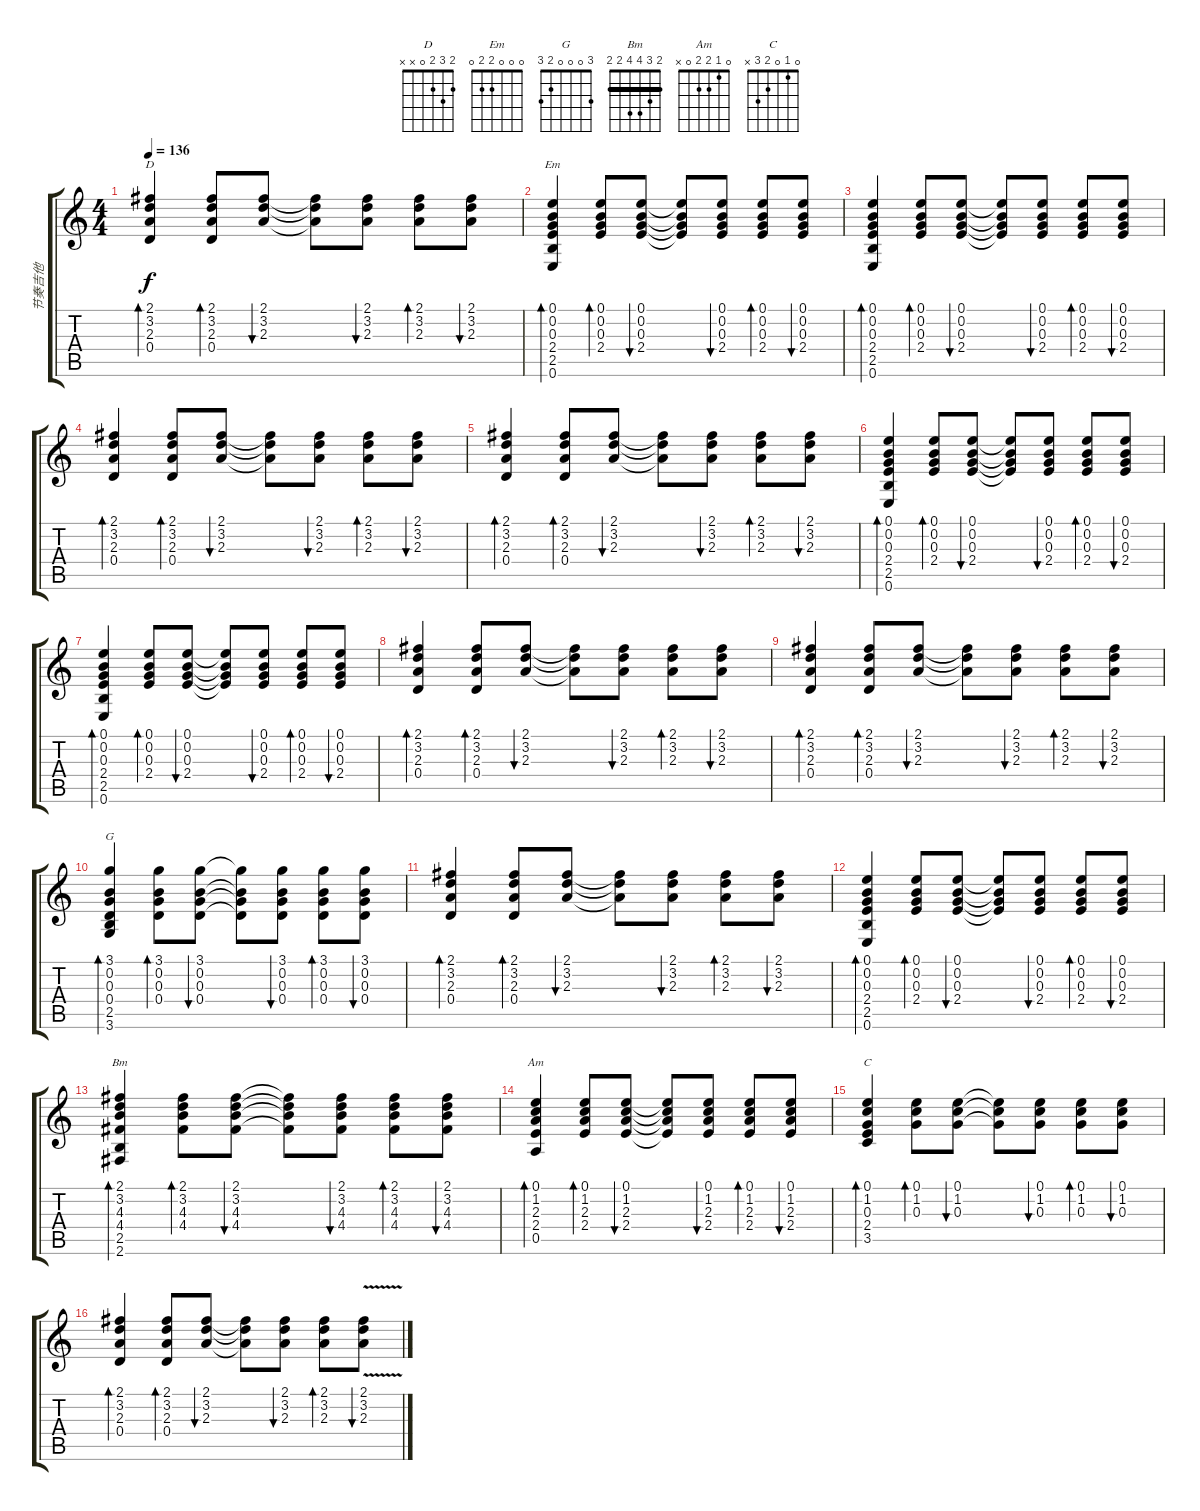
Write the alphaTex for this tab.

\track ("节奏吉他" "节奏吉他") {instrument electricguitarclean}
\staff {score tabs}
\tuning (E4 B3 G3 D3 A2 E2) {hide}
\chord ("D" 2 3 2 0 x x)
\chord ("Em" 0 0 0 2 2 0)
\chord ("G" 3 0 0 0 2 3)
\chord ("Bm" 2 3 4 4 2 2) {barre 2}
\chord ("Am" 0 1 2 2 0 x)
\chord ("C" 0 1 0 2 3 x)
\ts (4 4)
\tempo 136
\clef g2
\ks c
(2.1 3.2 2.3 0.4).4{bd 60 ch "D" dy f} (2.1 3.2 2.3 0.4).8{bd 60} (2.1 3.2 2.3).8{bu 60} (2.1{t} 3.2{t} 2.3{t}).8 (2.1 3.2 2.3).8{bu 60} (2.1 3.2 2.3).8{bd 60} (2.1 3.2 2.3).8{bu 60} |
(0.1 0.2 0.3 2.4 2.5 0.6).4{bd 60 ch "Em"} (0.1 0.2 0.3 2.4).8{bd 60} (0.1 0.2 0.3 2.4).8{bu 60} (0.1{t} 0.2{t} 0.3{t} 2.4{t}).8 (0.1 0.2 0.3 2.4).8{bu 60} (0.1 0.2 0.3 2.4).8{bd 60} (0.1 0.2 0.3 2.4).8{bu 60} |
(0.1 0.2 0.3 2.4 2.5 0.6).4{bd 60} (0.1 0.2 0.3 2.4).8{bd 60} (0.1 0.2 0.3 2.4).8{bu 60} (0.1{t} 0.2{t} 0.3{t} 2.4{t}).8 (0.1 0.2 0.3 2.4).8{bu 60} (0.1 0.2 0.3 2.4).8{bd 60} (0.1 0.2 0.3 2.4).8{bu 60} |
(2.1 3.2 2.3 0.4).4{bd 60} (2.1 3.2 2.3 0.4).8{bd 60} (2.1 3.2 2.3).8{bu 60} (2.1{t} 3.2{t} 2.3{t}).8 (2.1 3.2 2.3).8{bu 60} (2.1 3.2 2.3).8{bd 60} (2.1 3.2 2.3).8{bu 60} |
(2.1 3.2 2.3 0.4).4{bd 60} (2.1 3.2 2.3 0.4).8{bd 60} (2.1 3.2 2.3).8{bu 60} (2.1{t} 3.2{t} 2.3{t}).8 (2.1 3.2 2.3).8{bu 60} (2.1 3.2 2.3).8{bd 60} (2.1 3.2 2.3).8{bu 60} |
(0.1 0.2 0.3 2.4 2.5 0.6).4{bd 60} (0.1 0.2 0.3 2.4).8{bd 60} (0.1 0.2 0.3 2.4).8{bu 60} (0.1{t} 0.2{t} 0.3{t} 2.4{t}).8 (0.1 0.2 0.3 2.4).8{bu 60} (0.1 0.2 0.3 2.4).8{bd 60} (0.1 0.2 0.3 2.4).8{bu 60} |
(0.1 0.2 0.3 2.4 2.5 0.6).4{bd 60} (0.1 0.2 0.3 2.4).8{bd 60} (0.1 0.2 0.3 2.4).8{bu 60} (0.1{t} 0.2{t} 0.3{t} 2.4{t}).8 (0.1 0.2 0.3 2.4).8{bu 60} (0.1 0.2 0.3 2.4).8{bd 60} (0.1 0.2 0.3 2.4).8{bu 60} |
(2.1 3.2 2.3 0.4).4{bd 60} (2.1 3.2 2.3 0.4).8{bd 60} (2.1 3.2 2.3).8{bu 60} (2.1{t} 3.2{t} 2.3{t}).8 (2.1 3.2 2.3).8{bu 60} (2.1 3.2 2.3).8{bd 60} (2.1 3.2 2.3).8{bu 60} |
(2.1 3.2 2.3 0.4).4{bd 60} (2.1 3.2 2.3 0.4).8{bd 60} (2.1 3.2 2.3).8{bu 60} (2.1{t} 3.2{t} 2.3{t}).8 (2.1 3.2 2.3).8{bu 60} (2.1 3.2 2.3).8{bd 60} (2.1 3.2 2.3).8{bu 60} |
(3.1 0.2 0.3 0.4 2.5 3.6).4{bd 60 ch "G"} (3.1 0.2 0.3 0.4).8{bd 60} (3.1 0.2 0.3 0.4).8{bu 60} (3.1{t} 0.2{t} 0.3{t} 0.4{t}).8 (3.1 0.2 0.3 0.4).8{bu 60} (3.1 0.2 0.3 0.4).8{bd 60} (3.1 0.2 0.3 0.4).8{bu 60} |
(2.1 3.2 2.3 0.4).4{bd 60} (2.1 3.2 2.3 0.4).8{bd 60} (2.1 3.2 2.3).8{bu 60} (2.1{t} 3.2{t} 2.3{t}).8 (2.1 3.2 2.3).8{bu 60} (2.1 3.2 2.3).8{bd 60} (2.1 3.2 2.3).8{bu 60} |
(0.1 0.2 0.3 2.4 2.5 0.6).4{bd 60} (0.1 0.2 0.3 2.4).8{bd 60} (0.1 0.2 0.3 2.4).8{bu 60} (0.1{t} 0.2{t} 0.3{t} 2.4{t}).8 (0.1 0.2 0.3 2.4).8{bu 60} (0.1 0.2 0.3 2.4).8{bd 60} (0.1 0.2 0.3 2.4).8{bu 60} |
(2.1 3.2 4.3 4.4 2.5 2.6).4{bd 60 ch "Bm"} (2.1 3.2 4.3 4.4).8{bd 60} (2.1 3.2 4.3 4.4).8{bu 60} (2.1{t} 3.2{t} 4.3{t} 4.4{t}).8 (2.1 3.2 4.3 4.4).8{bu 60} (2.1 3.2 4.3 4.4).8{bd 60} (2.1 3.2 4.3 4.4).8{bu 60} |
(0.1 1.2 2.3 2.4 0.5).4{bd 60 ch "Am"} (0.1 1.2 2.3 2.4).8{bd 60} (0.1 1.2 2.3 2.4).8{bu 60} (0.1{t} 1.2{t} 2.3{t} 2.4{t}).8 (0.1 1.2 2.3 2.4).8{bu 60} (0.1 1.2 2.3 2.4).8{bd 60} (0.1 1.2 2.3 2.4).8{bu 60} |
(0.1 1.2 0.3 2.4 3.5).4{bd 60 ch "C"} (0.1 1.2 0.3).8{bd 60} (0.1 1.2 0.3).8{bu 60} (0.1{t} 1.2{t} 0.3{t}).8 (0.1 1.2 0.3).8{bu 60} (0.1 1.2 0.3).8{bd 60} (0.1 1.2 0.3).8{bu 60} |
(2.1 3.2 2.3 0.4).4{bd 60} (2.1 3.2 2.3 0.4).8{bd 60} (2.1 3.2 2.3).8{bu 60} (2.1{t} 3.2{t} 2.3{t}).8 (2.1 3.2 2.3).8{bu 60} (2.1 3.2 2.3).8{bd 60} (2.1{v} 3.2{v} 2.3{v}).8{bu 60}
